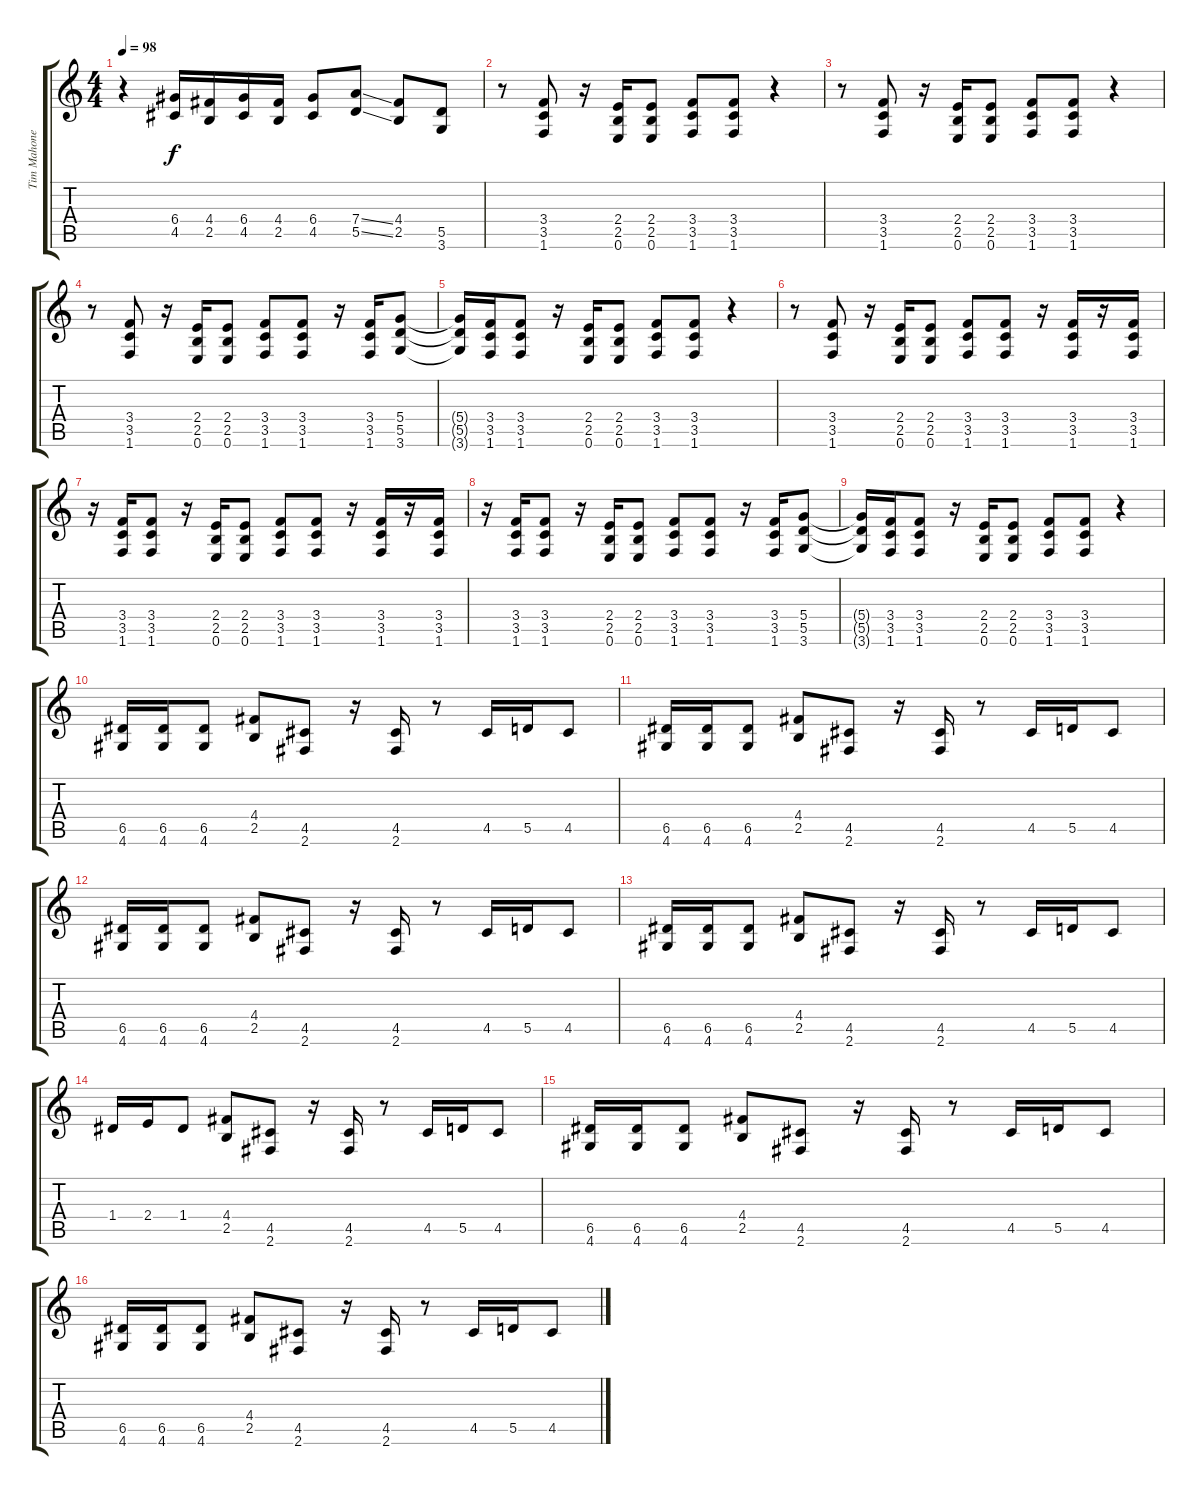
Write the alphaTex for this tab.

\track ("Tim Mahoney" "Tim Mahone") {instrument distortionguitar}
\staff {score tabs}
\tuning (E4 B3 G3 D3 A2 E2) {hide}
\ts (4 4)
\tempo 98
\clef g2
\ks c
r.4{dy f} (6.4 4.5).16 (4.4 2.5).16 (6.4 4.5).16 (4.4 2.5).16 (6.4 4.5).8 (7.4{ss} 5.5{ss}).8 (4.4 2.5).8 (5.5 3.6).8 |
r.8 (3.4 3.5 1.6).8 r.16 (2.4 2.5 0.6).16 (2.4 2.5 0.6).8 (3.4 3.5 1.6).8 (3.4 3.5 1.6).8 r.4 |
r.8 (3.4 3.5 1.6).8 r.16 (2.4 2.5 0.6).16 (2.4 2.5 0.6).8 (3.4 3.5 1.6).8 (3.4 3.5 1.6).8 r.4 |
r.8 (3.4 3.5 1.6).8 r.16 (2.4 2.5 0.6).16 (2.4 2.5 0.6).8 (3.4 3.5 1.6).8 (3.4 3.5 1.6).8 r.16 (3.4 3.5 1.6).16 (5.4 5.5 3.6).8 |
(5.4{t} 5.5{t} 3.6{t}).16 (3.4 3.5 1.6).16 (3.4 3.5 1.6).8 r.16 (2.4 2.5 0.6).16 (2.4 2.5 0.6).8 (3.4 3.5 1.6).8 (3.4 3.5 1.6).8 r.4 |
r.8 (3.4 3.5 1.6).8 r.16 (2.4 2.5 0.6).16 (2.4 2.5 0.6).8 (3.4 3.5 1.6).8 (3.4 3.5 1.6).8 r.16 (3.4 3.5 1.6).16 r.16 (3.4 3.5 1.6).16 |
r.16 (3.4 3.5 1.6).16 (3.4 3.5 1.6).8 r.16 (2.4 2.5 0.6).16 (2.4 2.5 0.6).8 (3.4 3.5 1.6).8 (3.4 3.5 1.6).8 r.16 (3.4 3.5 1.6).16 r.16 (3.4 3.5 1.6).16 |
r.16 (3.4 3.5 1.6).16 (3.4 3.5 1.6).8 r.16 (2.4 2.5 0.6).16 (2.4 2.5 0.6).8 (3.4 3.5 1.6).8 (3.4 3.5 1.6).8 r.16 (3.4 3.5 1.6).16 (5.4 5.5 3.6).8 |
(5.4{t} 5.5{t} 3.6{t}).16 (3.4 3.5 1.6).16 (3.4 3.5 1.6).8 r.16 (2.4 2.5 0.6).16 (2.4 2.5 0.6).8 (3.4 3.5 1.6).8 (3.4 3.5 1.6).8 r.4 |
(6.5 4.6).16 (6.5 4.6).16 (6.5 4.6).8 (4.4 2.5).8 (4.5 2.6).8 r.16 (4.5 2.6).16 r.8 4.5.16 5.5.16 4.5.8 |
(6.5 4.6).16 (6.5 4.6).16 (6.5 4.6).8 (4.4 2.5).8 (4.5 2.6).8 r.16 (4.5 2.6).16 r.8 4.5.16 5.5.16 4.5.8 |
(6.5 4.6).16 (6.5 4.6).16 (6.5 4.6).8 (4.4 2.5).8 (4.5 2.6).8 r.16 (4.5 2.6).16 r.8 4.5.16 5.5.16 4.5.8 |
(6.5 4.6).16 (6.5 4.6).16 (6.5 4.6).8 (4.4 2.5).8 (4.5 2.6).8 r.16 (4.5 2.6).16 r.8 4.5.16 5.5.16 4.5.8 |
1.4.16 2.4.16 1.4.8 (4.4 2.5).8 (4.5 2.6).8 r.16 (4.5 2.6).16 r.8 4.5.16 5.5.16 4.5.8 |
(6.5 4.6).16 (6.5 4.6).16 (6.5 4.6).8 (4.4 2.5).8 (4.5 2.6).8 r.16 (4.5 2.6).16 r.8 4.5.16 5.5.16 4.5.8 |
(6.5 4.6).16 (6.5 4.6).16 (6.5 4.6).8 (4.4 2.5).8 (4.5 2.6).8 r.16 (4.5 2.6).16 r.8 4.5.16 5.5.16 4.5.8
